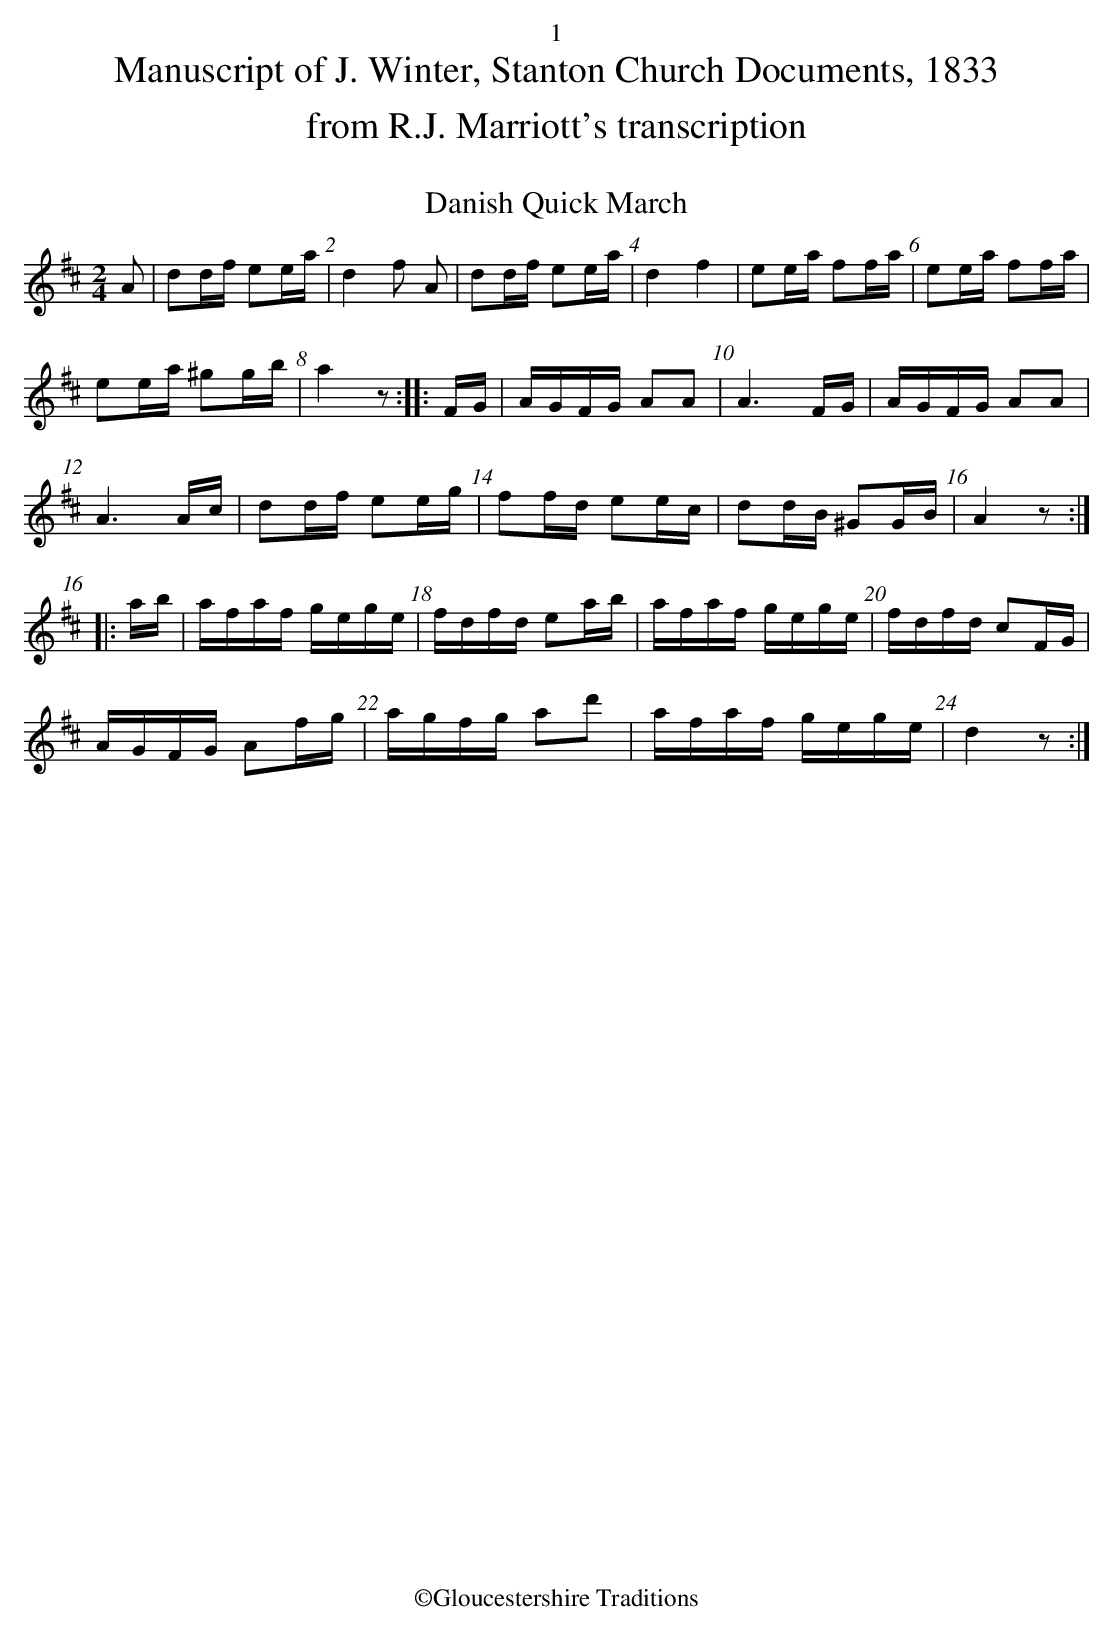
X:1
T:Danish Quick March
M:2/4
L:1/8
K:D
A|dd/f/ ee/a/|d2f A|dd/f/ ee/a/|d2f2|ee/a/ ff/a/|ee/a/ ff/a/|
ee/a/ ^gg/b/|a2z:||:F/G/|A/G/F/G/ AA|A3 F/G/|A/G/F/G/ AA|
A3 A/c/|dd/f/ ee/g/|ff/d/ ee/c/|dd/B/ ^GG/B/|A2z:|
|:a/b/|a/f/a/f/ g/e/g/e/|f/d/f/d/ ea/b/|a/f/a/f/ g/e/g/e/|f/d/f/d/ cF/G/|
A/G/F/G/ Af/g/|a/g/f/g/ ad'|a/f/a/f/ g/e/g/e/|d2z:|]
